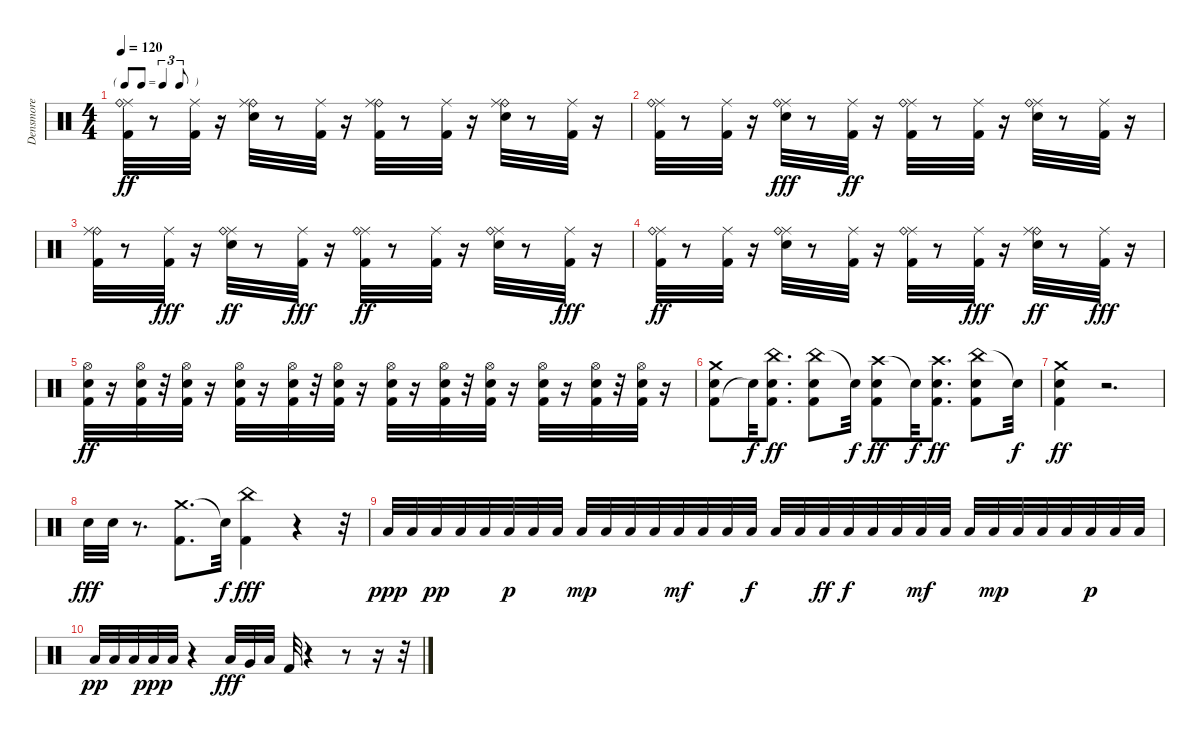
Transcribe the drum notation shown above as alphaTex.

\track ("Densmore" "Densmore") {instrument percussion}
\staff {score}
\articulation defaults
\ts (4 4)
\tf triplet8th
\tempo 120
\clef neutral
\ks c
("Kick (hit) 2" "Ride (middle)" "Ride (bell)").32{dy ff} r.8 ("Kick (hit) 2" "Ride (middle)").32 r.16 ("Ride (bell)" "Snare (hit) 2" "Ride (middle)").32 r.8 ("Kick (hit) 2" "Ride (middle)").32 r.16 ("Ride (bell)" "Kick (hit) 2" "Ride (middle)").32 r.8 ("Kick (hit) 2" "Ride (middle)").32 r.16 ("Ride (bell)" "Snare (hit) 2" "Ride (middle)").32 r.8 ("Kick (hit) 2" "Ride (middle)").32 r.16 |
("Kick (hit) 2" "Ride (middle)" "Ride (bell)").32 r.8 ("Kick (hit) 2" "Ride (middle)").32 r.16 ("Ride (middle)" "Snare (hit) 2" "Ride (bell)").32{dy fff} r.8 ("Kick (hit) 2" "Ride (middle)").32{dy ff} r.16 ("Kick (hit) 2" "Ride (middle)" "Ride (bell)").32 r.8 ("Kick (hit) 2" "Ride (middle)").32 r.16 ("Snare (hit) 2" "Ride (middle)" "Ride (bell)").32 r.8 ("Kick (hit) 2" "Ride (middle)").32 r.16 |
("Kick (hit) 2" "Ride (bell)" "Ride (middle)").32 r.8 ("Ride (middle)" "Kick (hit) 2").32{dy fff} r.16 ("Snare (hit) 2" "Ride (middle)" "Ride (bell)").32{dy ff} r.8 ("Ride (middle)" "Kick (hit) 2").32{dy fff} r.16 ("Kick (hit) 2" "Ride (middle)" "Ride (bell)").32{dy ff} r.8 ("Kick (hit) 2" "Ride (middle)").32 r.16 ("Snare (hit) 2" "Ride (middle)" "Ride (bell)").32 r.8 ("Ride (middle)" "Kick (hit) 2").32{dy fff} r.16 |
("Kick (hit) 2" "Ride (middle)" "Ride (bell)").32{dy ff} r.8 ("Kick (hit) 2" "Ride (middle)").32 r.16 ("Snare (hit) 2" "Ride (middle)" "Ride (bell)").32 r.8 ("Kick (hit) 2" "Ride (middle)").32 r.16 ("Kick (hit) 2" "Ride (middle)" "Ride (bell)").32 r.8 ("Ride (middle)" "Kick (hit) 2").32{dy fff} r.16 ("Ride (bell)" "Snare (hit) 2" "Ride (middle)").32{dy ff} r.8 ("Ride (middle)" "Kick (hit) 2").32{dy fff} r.16 |
("Hi-Hat (open)" "Kick (hit) 2" "Snare (hit) 2").32{dy ff} r.16 ("Hi-Hat (open)" "Kick (hit) 2" "Snare (hit) 2").32 r.32 ("Hi-Hat (open)" "Kick (hit) 2" "Snare (hit) 2").32 r.16 ("Hi-Hat (open)" "Kick (hit) 2" "Snare (hit) 2").32 r.16 ("Hi-Hat (open)" "Kick (hit) 2" "Snare (hit) 2").32 r.32 ("Hi-Hat (open)" "Kick (hit) 2" "Snare (hit) 2").32 r.16 ("Hi-Hat (open)" "Kick (hit) 2" "Snare (hit) 2").32 r.16 ("Hi-Hat (open)" "Kick (hit) 2" "Snare (hit) 2").32 r.32 ("Hi-Hat (open)" "Kick (hit) 2" "Snare (hit) 2").32 r.16 ("Hi-Hat (open)" "Kick (hit) 2" "Snare (hit) 2").32 r.16 ("Hi-Hat (open)" "Kick (hit) 2" "Snare (hit) 2").32 r.32 ("Hi-Hat (open)" "Kick (hit) 2" "Snare (hit) 2").32 r.16 |
("Kick (hit) 2" "Snare (hit) 2" "Crash medium (hit)").8 "Snare (hit)"{t}.32{dy f} ("China (hit)" "Kick (hit) 2" "Snare (hit) 2").8{d dy ff} ("China (hit)" "Kick (hit) 2" "Snare (hit) 2").8 "Snare (hit)"{t}.32{dy f} ("Crash high (hit)" "Kick (hit) 2" "Snare (hit) 2").8{dy ff} "Snare (hit)"{t}.32{dy f} ("Crash high (hit)" "Kick (hit) 2" "Snare (hit) 2").8{d dy ff} ("China (hit)" "Kick (hit) 2" "Snare (hit) 2").8 "Snare (hit)"{t}.32{dy f} |
("Crash medium (hit)" "Kick (hit) 2" "Snare (hit) 2").4{dy ff} r.2{d} |
"Snare (hit) 2".32{dy fff} "Snare (hit) 2".32 r.8{d} ("Crash medium (hit)" "Kick (hit) 2").8{d} "Snare (hit)"{t}.32{dy f} ("China (hit)" "Kick (hit) 2").4{dy fff} r.4 r.32 |
"Low Floor Tom (hit)".32{dy ppp} "Low Floor Tom (hit)".32 "Low Floor Tom (hit)".32{dy pp} "Low Floor Tom (hit)".32 "Low Floor Tom (hit)".32 "Low Floor Tom (hit)".32{dy p} "Low Floor Tom (hit)".32 "Low Floor Tom (hit)".32 "Low Floor Tom (hit)".32{dy mp} "Low Floor Tom (hit)".32 "Low Floor Tom (hit)".32 "Low Floor Tom (hit)".32 "Low Floor Tom (hit)".32{dy mf} "Low Floor Tom (hit)".32 "Low Floor Tom (hit)".32 "Low Floor Tom (hit)".32{dy f} "Low Floor Tom (hit)".32 "Low Floor Tom (hit)".32 "Low Floor Tom (hit)".32{dy ff} "Low Floor Tom (hit)".32{dy f} "Low Floor Tom (hit)".32 "Low Floor Tom (hit)".32 "Low Floor Tom (hit)".32{dy mf} "Low Floor Tom (hit)".32 "Low Floor Tom (hit)".32 "Low Floor Tom (hit)".32{dy mp} "Low Floor Tom (hit)".32 "Low Floor Tom (hit)".32 "Low Floor Tom (hit)".32 "Low Floor Tom (hit)".32{dy p} "Low Floor Tom (hit)".32 "Low Floor Tom (hit)".32 |
"Low Floor Tom (hit)".32{dy pp} "Low Floor Tom (hit)".32 "Low Floor Tom (hit)".32 "Low Floor Tom (hit)".32{dy ppp} "Low Floor Tom (hit)".32 r.4 "Low Tom (hit)".32{dy fff} "Very Low Tom (hit)".32 "Low Floor Tom (hit)".32 "Kick (hit) 2".32 r.4 r.8 r.16 r.32
